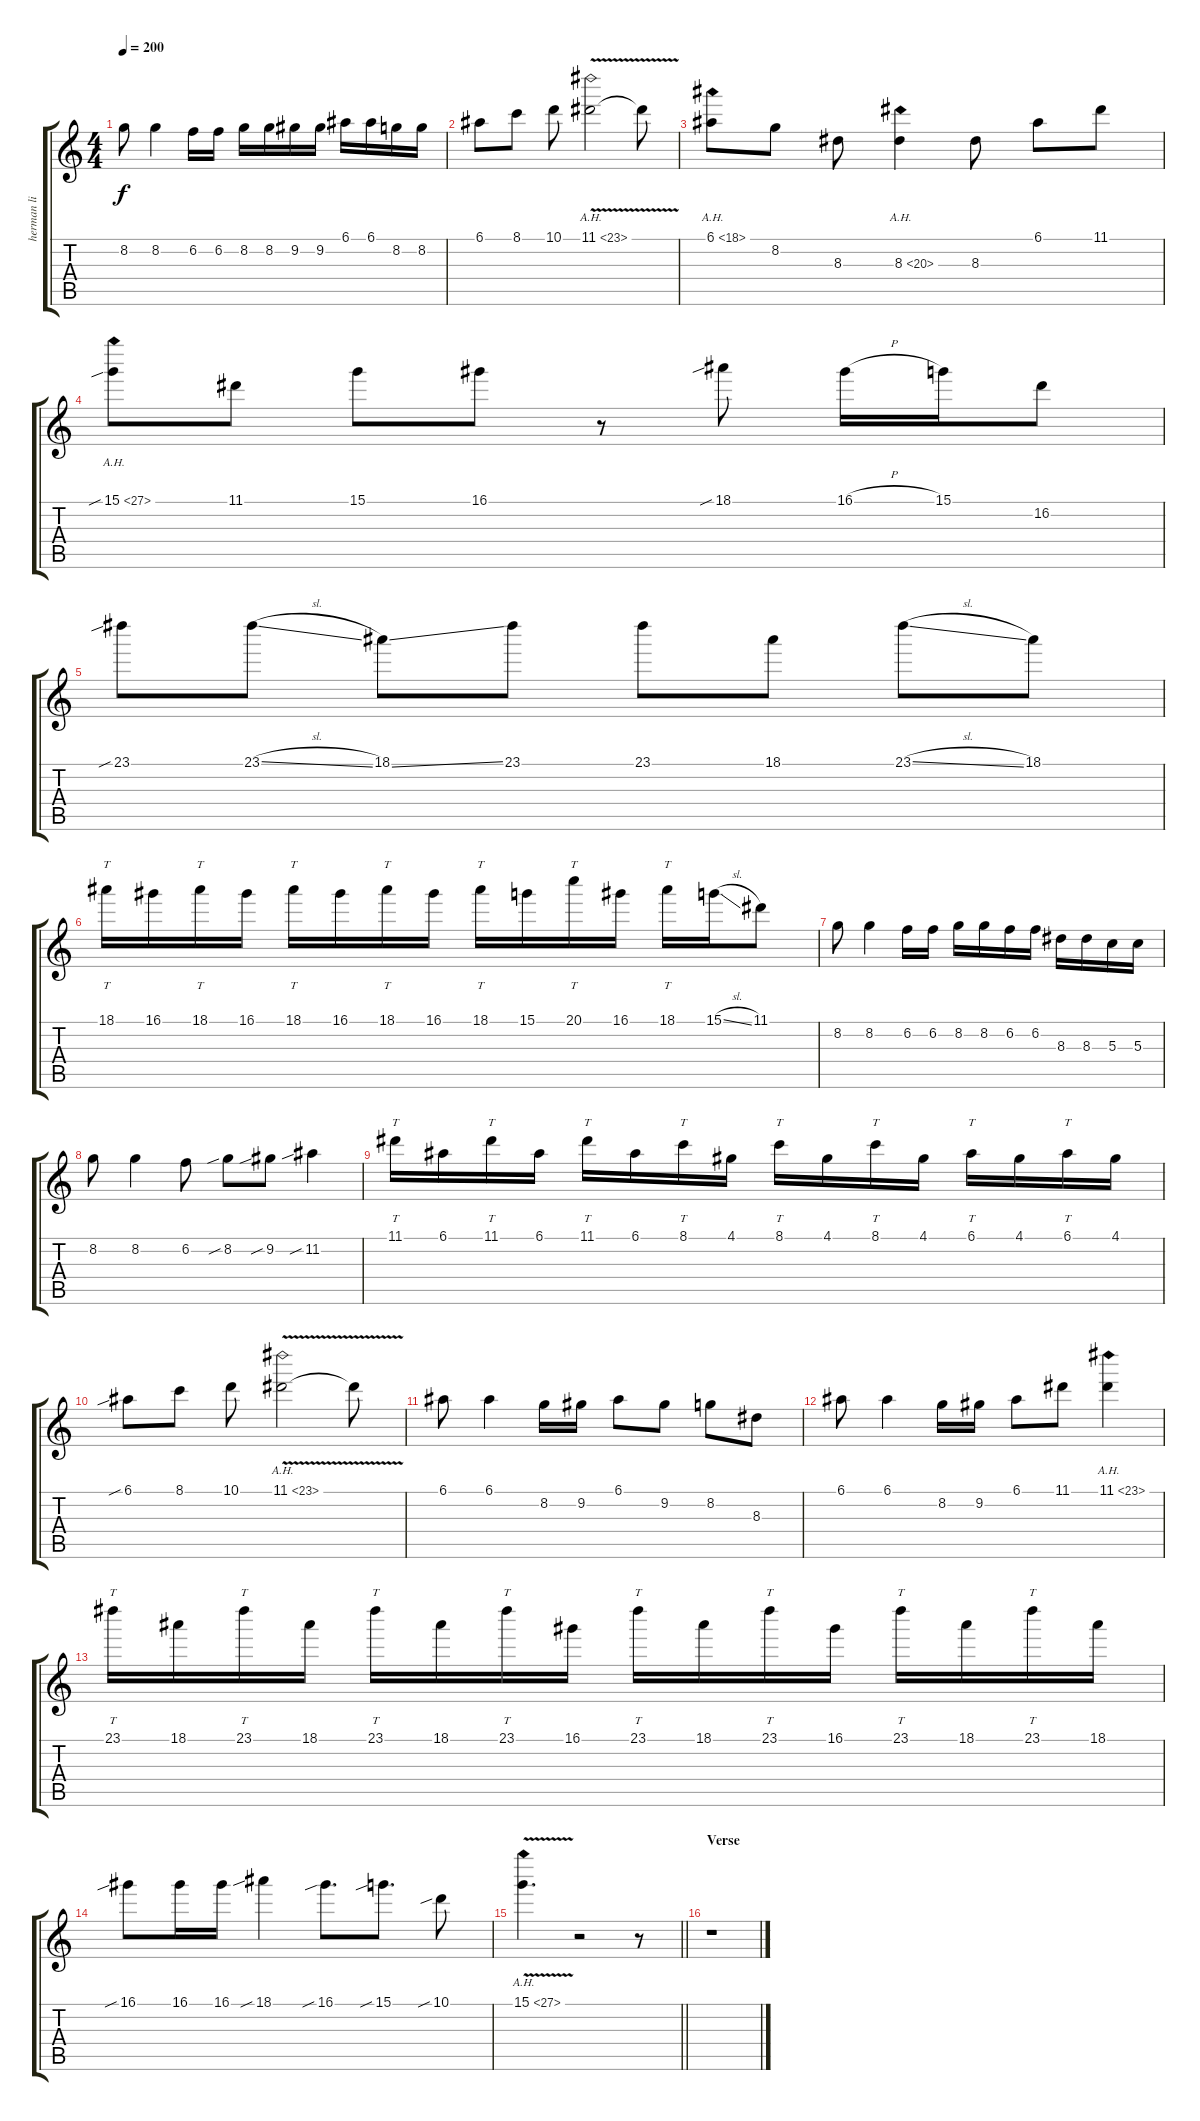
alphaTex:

\track ("herman li lead" "herman li ") {instrument distortionguitar}
\staff {score tabs}
\tuning (E4 B3 G3 D3 A2 E2) {hide}
\ts (4 4)
\tempo 200
\clef g2
\ks aminor
8.2.8{dy f} 8.2.4 6.2.16 6.2.16 8.2.16 8.2.16 9.2.16 9.2.16 6.1.16 6.1.16 8.2.16 8.2.16 |
6.1.8 8.1.8 10.1.8 11.1{ah 12 v}.2 11.1{t}.8 |
6.1{ah 12}.8 8.2.8 8.3.8 8.3{ah 12}.4 8.3.8 6.1.8 11.1.8 |
15.1{ah 12 sib}.8 11.1.8 15.1.8 16.1.8 r.8 18.1{sib}.8 16.1{h}.16 15.1.16 16.2.8 |
23.1{sib}.8 23.1{sl}.8 18.1{ss}.8 23.1.8 23.1.8 18.1.8 23.1{sl}.8 18.1.8 |
18.1.16{tt} 16.1.16 18.1.16{tt} 16.1.16 18.1.16{tt} 16.1.16 18.1.16{tt} 16.1.16 18.1.16{tt} 15.1.16 20.1.16{tt} 16.1.16 18.1.16{tt} 15.1{sl}.16 11.1.8 |
8.2.8 8.2.4 6.2.16 6.2.16 8.2.16 8.2.16 6.2.16 6.2.16 8.3.16 8.3.16 5.3.16 5.3.16 |
8.2.8 8.2.4 6.2.8 8.2{sib}.8 9.2{sib}.8 11.2{sib}.4 |
11.1.16{tt} 6.1.16 11.1.16{tt} 6.1.16 11.1.16{tt} 6.1.16 8.1.16{tt} 4.1.16 8.1.16{tt} 4.1.16 8.1.16{tt} 4.1.16 6.1.16{tt} 4.1.16 6.1.16{tt} 4.1.16 |
6.1{sib}.8 8.1.8 10.1.8 11.1{ah 12 v}.2 11.1{t}.8 |
6.1.8 6.1.4 8.2.16 9.2.16 6.1.8 9.2.8 8.2.8 8.3.8 |
6.1.8 6.1.4 8.2.16 9.2.16 6.1.8 11.1.8 11.1{ah 12}.4 |
23.1.16{tt} 18.1.16 23.1.16{tt} 18.1.16 23.1.16{tt} 18.1.16 23.1.16{tt} 16.1.16 23.1.16{tt} 18.1.16 23.1.16{tt} 16.1.16 23.1.16{tt} 18.1.16 23.1.16{tt} 18.1.16 |
16.1{sib}.8 16.1.16 16.1.16 18.1{sib}.4 16.1{sib}.8{d} 15.1{sib}.8{d} 10.1{sib}.8 |
\barLineRight lightlight
15.1{ah 12 v}.4{d} r.2 r.8 |
\section ("" "Verse")
r.1
